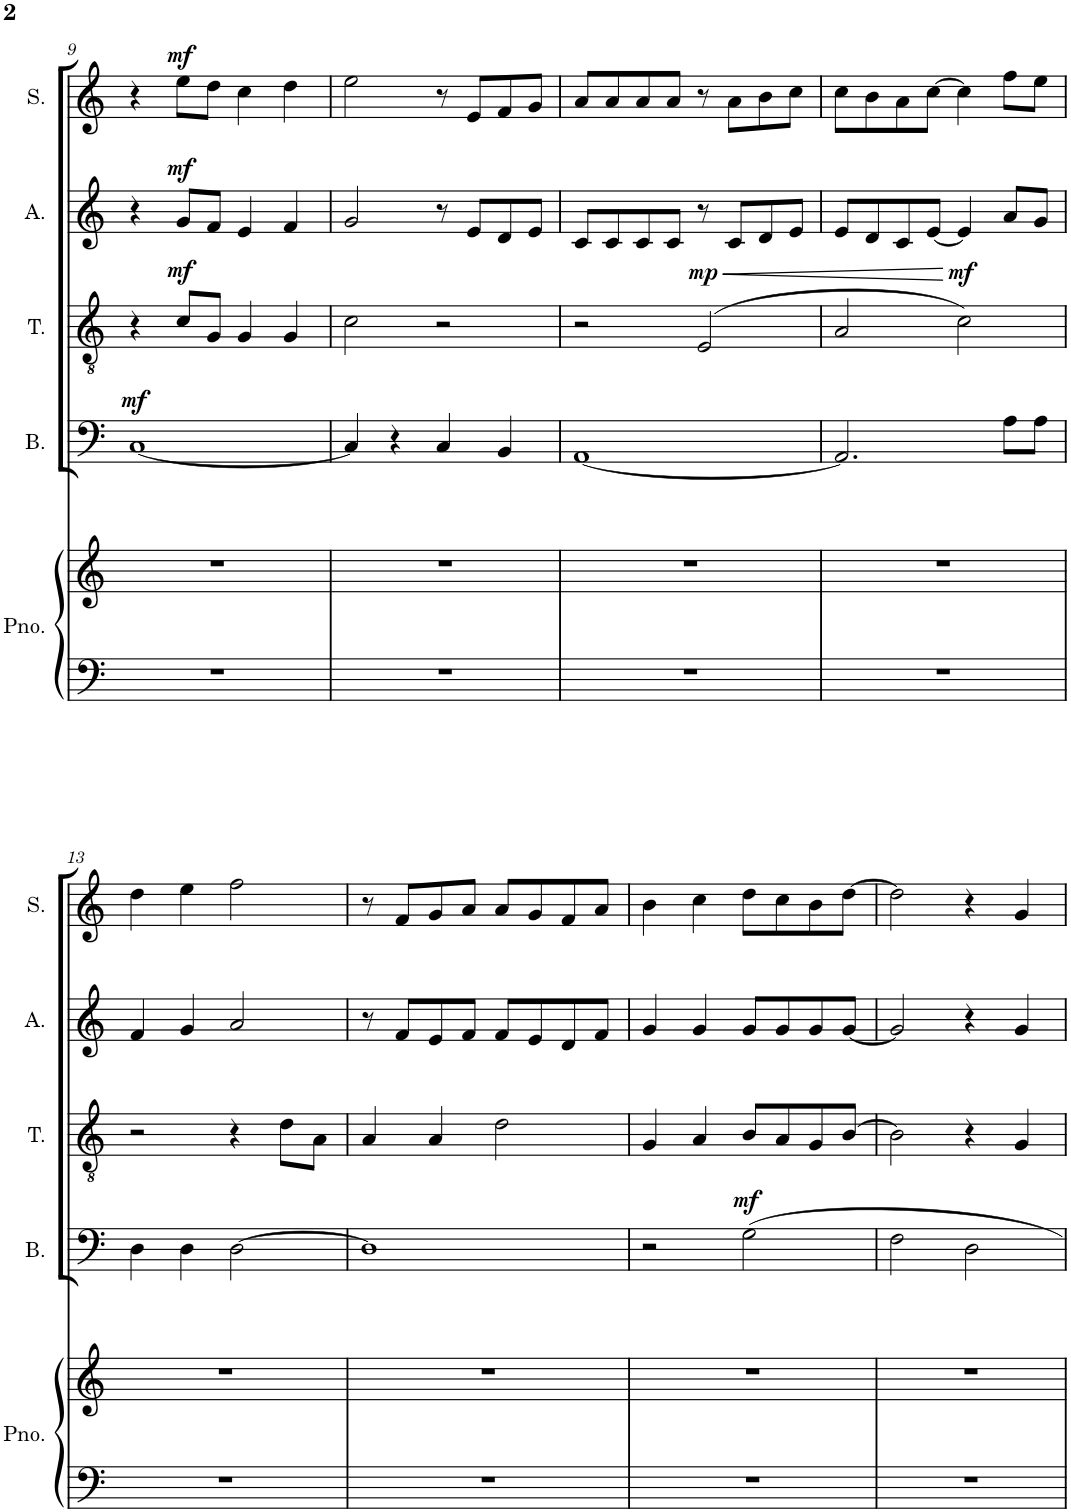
**kern	**kern	**kern	**dynam	**kern	**dynam	**kern	**dynam	**kern	**dynam
*part5	*part5	*part4	*part4	*part3	*part3	*part2	*part2	*part1	*part1
*staff6	*staff5	*staff4	*staff4	*staff3	*staff3	*staff2	*staff2	*staff1	*staff1
*I"Piano	*	*I"Bass	*	*I"Tenor	*	*I"Alto	*	*I"Soprano	*
*I'Pno.	*	*I'B.	*	*I'T.	*	*I'A.	*	*I'S.	*
!!LO:PB:g=z
*clefF4	*clefG2	*clefF4	*	*clefGv2	*	*clefG2	*	*clefG2	*
*k[]	*k[]	*k[]	*	*k[]	*	*k[]	*	*k[]	*
*M4/4	*M4/4	*M4/4	*	*M4/4	*	*M4/4	*	*M4/4	*
=9	=9	=9	=9	=9	=9	=9	=9	=9	=9
!	!	!	!LO:DY:a	!	!	!	!	!	!
1r	1r	[1C	mf	4r	.	4r	.	4r	.
!	!	!	!	!	!LO:DY:a	!	!LO:DY:a	!	!LO:DY:a
.	.	.	.	8c/L	mf	8g/L	mf	8ee\L	mf
.	.	.	.	8G/J	.	8f/J	.	8dd\J	.
.	.	.	.	4G/	.	4e/	.	4cc\	.
.	.	.	.	4G/	.	4f/	.	4dd\	.
=10	=10	=10	=10	=10	=10	=10	=10	=10	=10
1r	1r	4C/]	.	2c\	.	2g/	.	2ee\	.
.	.	4r	.	.	.	.	.	.	.
.	.	4C/	.	2r	.	8r	.	8r	.
.	.	.	.	.	.	8e/L	.	8e/L	.
.	.	4BB/	.	.	.	8d/	.	8f/	.
.	.	.	.	.	.	8e/J	.	8g/J	.
=11	=11	=11	=11	=11	=11	=11	=11	=11	=11
1r	1r	[1AA	.	2r	.	8c/L	.	8a/L	.
.	.	.	.	.	.	8c/	.	8a/	.
.	.	.	.	.	.	8c/	.	8a/	.
.	.	.	.	.	.	8c/J	.	8a/J	.
!	!	!	!	!	!LO:DY:a	!	!	!	!
.	.	.	.	(2E/	mp	8r	.	8r	.
.	.	.	.	.	.	8c/L	.	8a\L	.
.	.	.	.	.	.	8d/	.	8b\	.
.	.	.	.	.	.	8e/J	.	8cc\J	.
=12	=12	=12	=12	=12	=12	=12	=12	=12	=12
1r	1r	2.AA/]	.	2A/	.	8e/L	.	8cc\L	.
.	.	.	.	.	.	8d/	.	8b\	.
.	.	.	.	.	.	8c/	.	8a\	.
.	.	.	.	.	.	[8e/J	.	[8cc\J	.
!	!	!	!	!	!LO:DY:a	!	!	!	!
.	.	.	.	2c\)	mf	4e/]	.	4cc\]	.
.	.	8A\L	.	.	.	8a/L	.	8ff\L	.
.	.	8A\J	.	.	.	8g/J	.	8ee\J	.
!!LO:LB:g=z
=13	=13	=13	=13	=13	=13	=13	=13	=13	=13
1r	1r	4D\	.	2r	.	4f/	.	4dd\	.
.	.	4D\	.	.	.	4g/	.	4ee\	.
.	.	[2D\	.	4r	.	2a/	.	2ff\	.
.	.	.	.	8d\L	.	.	.	.	.
.	.	.	.	8A\J	.	.	.	.	.
=14	=14	=14	=14	=14	=14	=14	=14	=14	=14
1r	1r	1D]	.	4A/	.	8r	.	8r	.
.	.	.	.	.	.	8f/L	.	8f/L	.
.	.	.	.	4A/	.	8e/	.	8g/	.
.	.	.	.	.	.	8f/J	.	8a/J	.
.	.	.	.	2d\	.	8f/L	.	8a/L	.
.	.	.	.	.	.	8e/	.	8g/	.
.	.	.	.	.	.	8d/	.	8f/	.
.	.	.	.	.	.	8f/J	.	8a/J	.
=15	=15	=15	=15	=15	=15	=15	=15	=15	=15
1r	1r	2r	.	4G/	.	4g/	.	4b\	.
.	.	.	.	4A/	.	4g/	.	4cc\	.
!	!	!	!LO:DY:a	!	!	!	!	!	!
.	.	2G\	mf	8B/L	.	8g/L	.	8dd\L	.
.	.	.	.	8A/	.	8g/	.	8cc\	.
.	.	.	.	8G/	.	8g/	.	8b\	.
.	.	.	.	[8B/J	.	[8g/J	.	[8dd\J	.
=16	=16	=16	=16	=16	=16	=16	=16	=16	=16
1r	1r	2F\	.	2B\]	.	2g/]	.	2dd\]	.
.	.	2D\	.	4r	.	4r	.	4r	.
.	.	.	.	4G/	.	4g/	.	4g/	.
=	=	=	=	=	=	=	=	=	=
*-	*-	*-	*-	*-	*-	*-	*-	*-	*-
